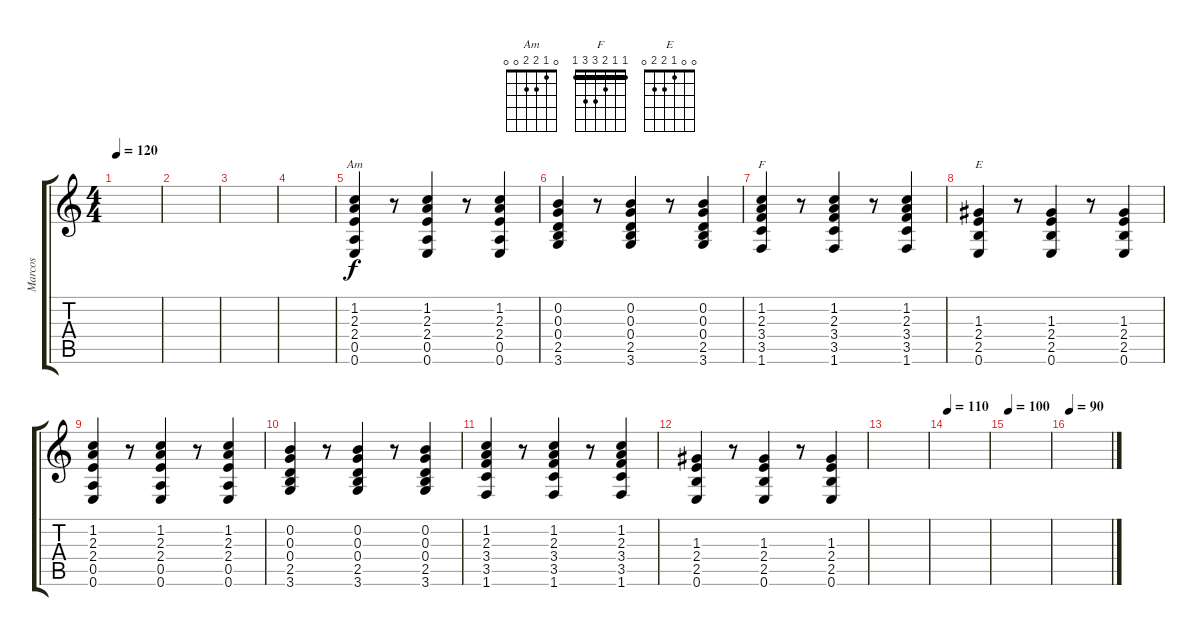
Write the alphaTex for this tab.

\track ("Marcos" "Marcos") {instrument overdrivenguitar}
\staff {score tabs}
\tuning (E4 B3 G3 D3 A2 E2) {hide}
\chord ("Am" 0 1 2 2 0 0)
\chord ("F" 1 1 2 3 3 1) {barre 1}
\chord ("E" 0 0 1 2 2 0)
\ts (4 4)
\tempo 120
\clef g2
\ks c
|
|
|
|
(1.2 2.3 2.4 0.5 0.6).4{ch "Am"} r.8 (1.2 2.3 2.4 0.5 0.6).4 r.8 (1.2 2.3 2.4 0.5 0.6).4 |
(0.2 0.3 0.4 2.5 3.6).4 r.8 (0.2 0.3 0.4 2.5 3.6).4 r.8 (0.2 0.3 0.4 2.5 3.6).4 |
(1.2 2.3 3.4 3.5 1.6).4{ch "F"} r.8 (1.2 2.3 3.4 3.5 1.6).4 r.8 (1.2 2.3 3.4 3.5 1.6).4 |
(1.3 2.4 2.5 0.6).4{ch "E"} r.8 (1.3 2.4 2.5 0.6).4 r.8 (1.3 2.4 2.5 0.6).4 |
(1.2 2.3 2.4 0.5 0.6).4 r.8 (1.2 2.3 2.4 0.5 0.6).4 r.8 (1.2 2.3 2.4 0.5 0.6).4 |
(0.2 0.3 0.4 2.5 3.6).4 r.8 (0.2 0.3 0.4 2.5 3.6).4 r.8 (0.2 0.3 0.4 2.5 3.6).4 |
(1.2 2.3 3.4 3.5 1.6).4 r.8 (1.2 2.3 3.4 3.5 1.6).4 r.8 (1.2 2.3 3.4 3.5 1.6).4 |
(1.3 2.4 2.5 0.6).4 r.8 (1.3 2.4 2.5 0.6).4 r.8 (1.3 2.4 2.5 0.6).4 |
|
\tempo 110
|
\tempo 100
|
\tempo 90
